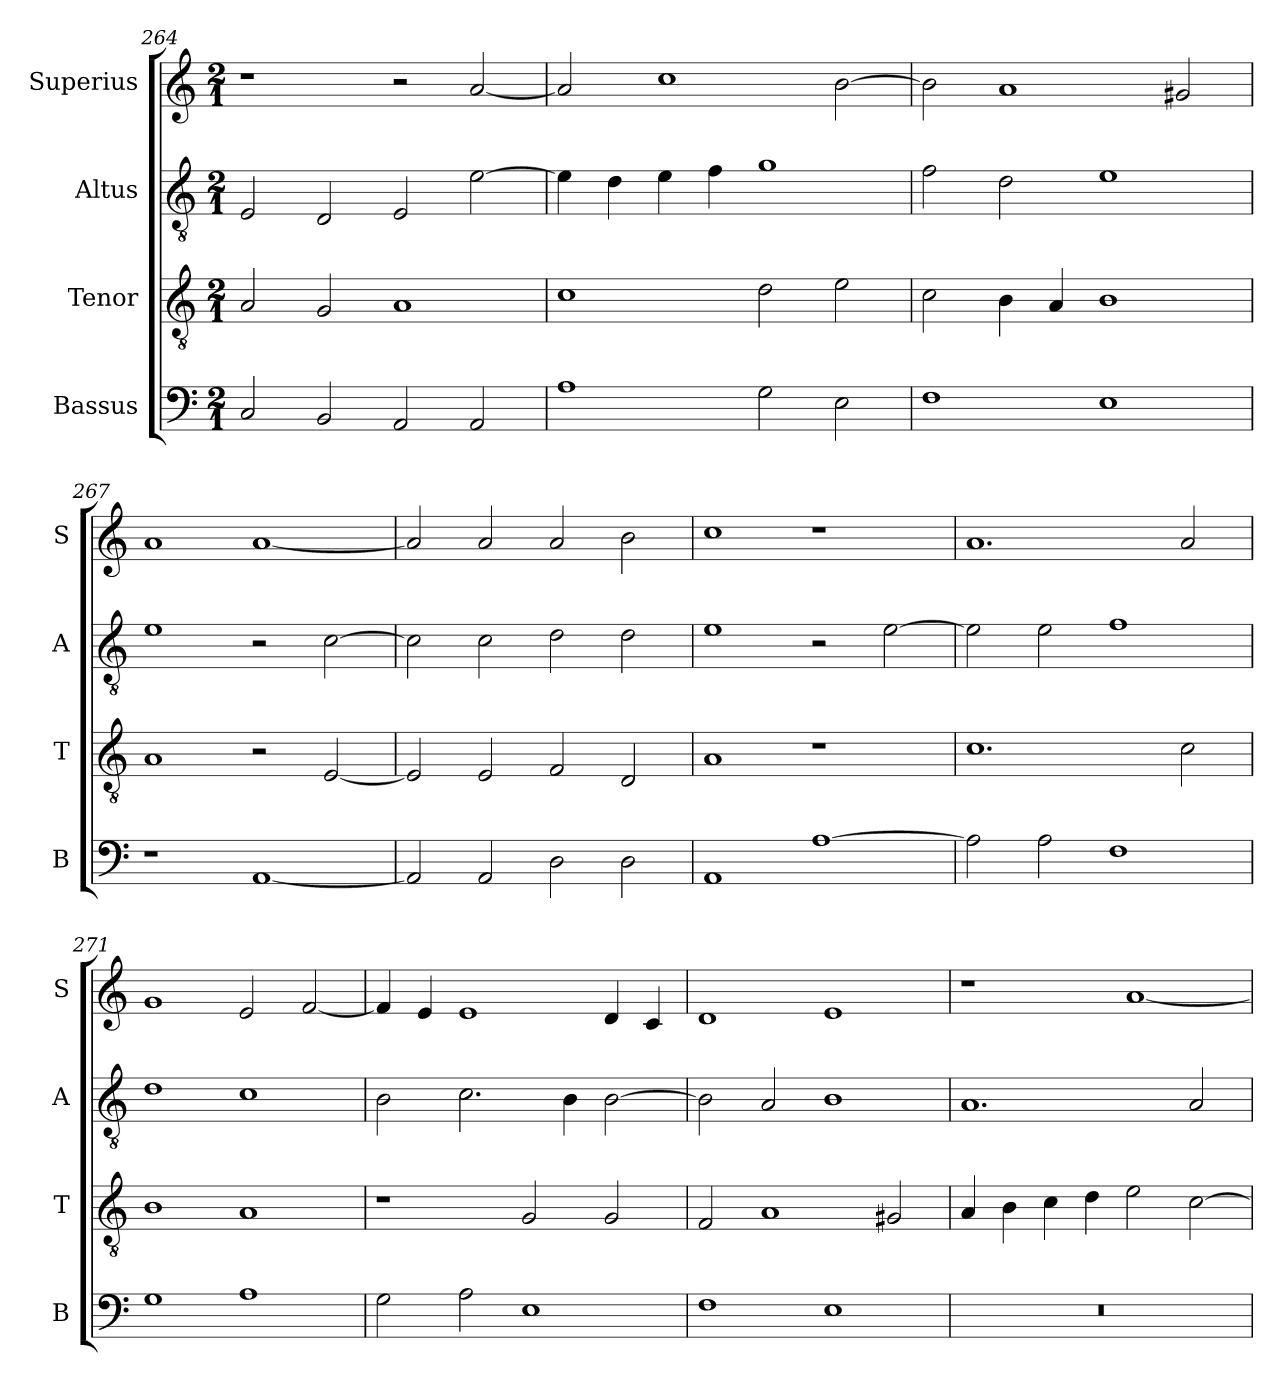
**kern	**kern	**kern	**kern
*part4	*part3	*part2	*part1
*staff4	*staff3	*staff2	*staff1
*I"Bassus	*I"Tenor	*I"Altus	*I"Superius
*I'B	*I'T	*I'A	*I'S
*clefF4	*clefGv2	*clefGv2	*clefG2
*k[]	*k[]	*k[]	*k[]
*C:	*C:	*C:	*C:
*M2/1	*M2/1	*M2/1	*M2/1
=264	=264	=264	=264
2C	2A	2E	1r
2BB	2G	2D	.
2AA	1A	2E	2r
2AA	.	[2e	[2a
=265	=265	=265	=265
1A	1c	4e]	2a]
.	.	4d	.
.	.	4e	1cc
.	.	4f	.
2G	2d	1g	.
2E	2e	.	[2b
=266	=266	=266	=266
1F	2c	2f	2b]
.	4B	2d	1a
.	4A	.	.
1E	1B	1e	.
.	.	.	2g#X
=267	=267	=267	=267
1r	1A	1e	1a
[1AA	2r	2r	[1a
.	[2E	[2c	.
=268	=268	=268	=268
2AA]	2E]	2c]	2a]
2AA	2E	2c	2a
2D	2F	2d	2a
2D	2D	2d	2b
=269	=269	=269	=269
1AA	1A	1e	1cc
[1A	1r	2r	1r
.	.	[2e	.
=270	=270	=270	=270
2A]	1.c	2e]	1.a
2A	.	2e	.
1F	.	1f	.
.	2c	.	2a
=271	=271	=271	=271
1G	1B	1d	1g
1A	1A	1c	2e
.	.	.	[2f
=272	=272	=272	=272
2G	1r	2B	4f]
.	.	.	4e
2A	.	2.c	1e
1E	2G	.	.
.	.	4B	.
.	2G	[2B	4d
.	.	.	4c
=273	=273	=273	=273
1F	2F	2B]	1d
.	1A	2A	.
1E	.	1B	1e
.	2G#X	.	.
=274	=274	=274	=274
0r	4A	1.A	1r
.	4B	.	.
.	4c	.	.
.	4d	.	.
.	2e	.	[1a
.	[2c	2A	.
=	=	=	=
*-	*-	*-	*-
